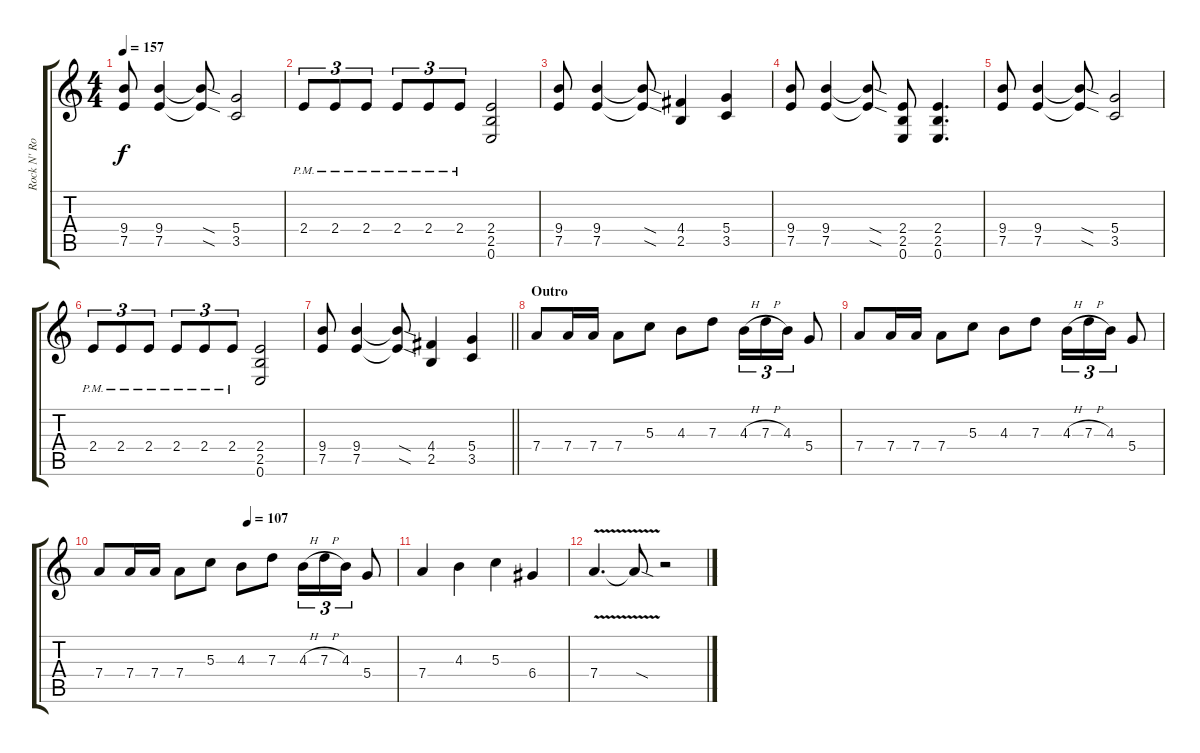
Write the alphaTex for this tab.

\track ("Rock N' Rolf" "Rock N' Ro") {instrument distortionguitar}
\staff {score tabs}
\tuning (E4 B3 G3 D3 A2 E2) {hide}
\ts (4 4)
\tempo 157
\clef g2
\ks c
(9.4 7.5).8{dy f} (9.4 7.5).4 (9.4{sod t} 7.5{sod t}).8 (5.4 3.5).2 |
2.4{pm}.8{tu (3 2)} 2.4{pm}.8{tu (3 2)} 2.4{pm}.8{tu (3 2)} 2.4{pm}.8{tu (3 2)} 2.4{pm}.8{tu (3 2)} 2.4{pm}.8{tu (3 2)} (2.4 2.5 0.6).2 |
(9.4 7.5).8 (9.4 7.5).4 (9.4{sod t} 7.5{sod t}).8 (4.4 2.5).4 (5.4 3.5).4 |
(9.4 7.5).8 (9.4 7.5).4 (9.4{sod t} 7.5{sod t}).8 (2.4 2.5 0.6).8 (2.4 2.5 0.6).4{d} |
(9.4 7.5).8 (9.4 7.5).4 (9.4{sod t} 7.5{sod t}).8 (5.4 3.5).2 |
2.4{pm}.8{tu (3 2)} 2.4{pm}.8{tu (3 2)} 2.4{pm}.8{tu (3 2)} 2.4{pm}.8{tu (3 2)} 2.4{pm}.8{tu (3 2)} 2.4{pm}.8{tu (3 2)} (2.4 2.5 0.6).2 |
\barLineRight lightlight
(9.4 7.5).8 (9.4 7.5).4 (9.4{sod t} 7.5{sod t}).8 (4.4 2.5).4 (5.4 3.5).4 |
\section ("" "Outro")
7.4.8 7.4.16 7.4.16 7.4.8 5.3.8 4.3.8 7.3.8 4.3{h}.16{tu (3 2)} 7.3{h}.16{tu (3 2)} 4.3.16{tu (3 2)} 5.4.8 |
7.4.8 7.4.16 7.4.16 7.4.8 5.3.8 4.3.8 7.3.8 4.3{h}.16{tu (3 2)} 7.3{h}.16{tu (3 2)} 4.3.16{tu (3 2)} 5.4.8 |
\tempo (107 0.5)
7.4.8 7.4.16 7.4.16 7.4.8 5.3.8 4.3.8 7.3.8 4.3{h}.16{tu (3 2)} 7.3{h}.16{tu (3 2)} 4.3.16{tu (3 2)} 5.4.8 |
7.4.4 4.3.4 5.3.4 6.4.4 |
7.4{v}.4{d} 7.4{sod t}.8 r.2
